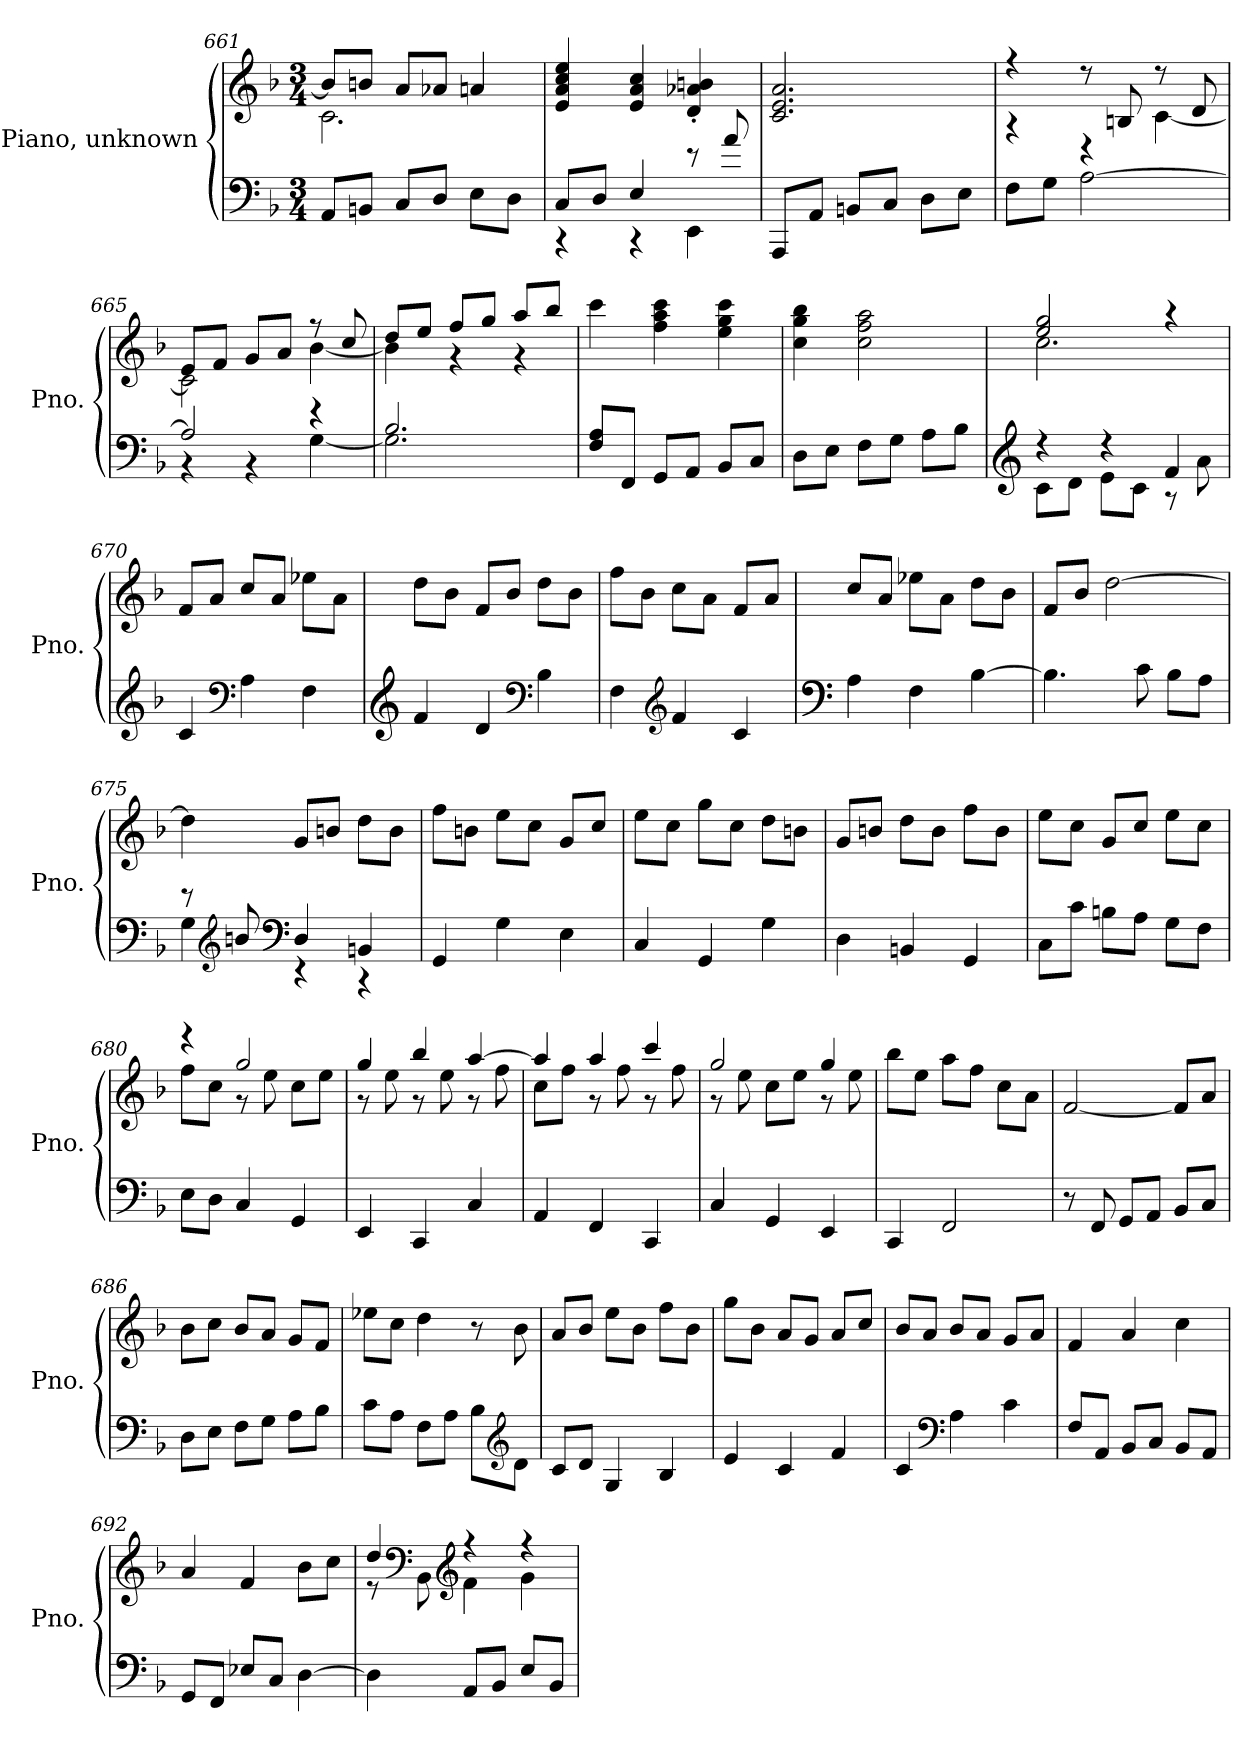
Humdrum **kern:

**kern	**kern
*part1	*part1
*staff2	*staff1
*I"Piano, unknown	*
*I'Pno.	*
!!LO:LB:g=z
*clefF4	*clefG2
*k[b-]	*k[b-]
*M3/4	*M3/4
=661	=661
*	*^
8AA/L	8b/L]	2.c\
8BBn/J	8bn/J	.
8C/L	8a/L	.
8D/J	8a-X/J	.
8E\L	4an/	.
8D\J	.	.
*	*v	*v
=662	=662
*^	*
8C/L	4r	4e/ 4a/ 4cc/ 4ee/
8D/J	.	.
4E/	4r	4e/ 4a/ 4cc/
8r	4EE\	4d/' 4a-X/' 4bn/'
8a/	.	.
*v	*v	*
=663	=663
8AAA/L	2.c/ 2.e/ 2.a/
8AA/J	.
8BBn/L	.
8C/J	.
8D\L	.
8E\J	.
=664	=664
*	*^
8F\L	4r	4r
8G\J	.	.
[2A\	8r	4r
.	8Bn/	.
.	8r	[4c\
.	8d/	.
=665	=665	=665
*^	*	*
2A/]	4r	8e/L	2c\]
.	.	8f/J	.
.	4r	8g/L	.
.	.	8a/J	.
4r	[4G\	8r	[4b-\
.	.	8cc/	.
!!LO:LB:g=z	!!
=666	=666	=666	=666
2.B-/	2.G\]	8dd/L	4b-\]
.	.	8ee/J	.
.	.	8ff/L	4r
.	.	8gg/J	.
.	.	8aa/L	4r
.	.	8bb-/J	.
*v	*v	*	*
*	*v	*v
=667	=667
8F/ 8A/L	4ccc\
8FF/J	.
8GG/L	4ff\ 4aa\ 4ccc\
8AA/J	.
8BB-/L	4ee\ 4gg\ 4ccc\
8C/J	.
=668	=668
8D\L	4cc\ 4gg\ 4bb-\
8E\J	.
8F\L	2cc\ 2ff\ 2aa\
8G\J	.
8A\L	.
8B-\J	.
=669	=669
*clefG2	*
*^	*^
4r	8c\L	2ee/ 2gg/	2.cc\
.	8d\J	.	.
4r	8e\L	.	.
.	8c\J	.	.
4f/	8r	4r	.
.	8a\	.	.
*v	*v	*	*
*	*v	*v
=670	=670
4c/	8f/L
.	8a/J
*clefF4	*
4A\	8cc/L
.	8a/J
4F\	8ee-X\L
.	8a\J
!!LO:LB:g=z
=671	=671
*clefG2	*
4f/	8dd\L
.	8b-\J
4d/	8f/L
.	8b-/J
*clefF4	*
4B-\	8dd\L
.	8b-\J
=672	=672
4F\	8ff\L
.	8b-\J
*clefG2	*
4f/	8cc\L
.	8a\J
4c/	8f/L
.	8a/J
=673	=673
*clefF4	*
4A\	8cc/L
.	8a/J
4F\	8ee-X\L
.	8a\J
[4B-\	8dd\L
.	8b-\J
=674	=674
4.B-\]	8f/L
.	8b-/J
.	[2dd\
8c\	.
8B-\L	.
8A\J	.
=675	=675
*^	*
8r	4G\	4dd\]
*clefG2	*	*
8bn/	.	.
*clefF4	*	*
4D/	4r	8g/L
.	.	8bn/J
4BBn/	4r	8dd\L
.	.	8b\J
*v	*v	*
!!LO:LB:g=z
=676	=676
4GG/	8ff\L
.	8bn\J
4G\	8ee\L
.	8cc\J
4E\	8g/L
.	8cc/J
=677	=677
4C/	8ee\L
.	8cc\J
4GG/	8gg\L
.	8cc\J
4G\	8dd\L
.	8bn\J
=678	=678
4D\	8g/L
.	8bn/J
4BBn/	8dd\L
.	8b\J
4GG/	8ff\L
.	8b\J
=679	=679
8C\L	8ee\L
8c\J	8cc\J
8Bn\L	8g/L
8A\J	8cc/J
8G\L	8ee\L
8F\J	8cc\J
=680	=680
*	*^
8E\L	4r	8ff\L
8D\J	.	8cc\J
4C/	2gg/	8r
.	.	8ee\
4GG/	.	8cc\L
.	.	8ee\J
=681	=681	=681
4EE/	4gg/	8r
.	.	8ee\
4CC/	4bb-/	8r
.	.	8ee\
4C/	[4aa/	8r
.	.	8ff\
!!LO:PB:g=z	!!
=682	=682	=682
4AA/	4aa/]	8cc\L
.	.	8ff\J
4FF/	4aa/	8r
.	.	8ff\
4CC/	4ccc/	8r
.	.	8ff\
=683	=683	=683
4C/	2gg/	8r
.	.	8ee\
4GG/	.	8cc\L
.	.	8ee\J
4EE/	4gg/	8r
.	.	8ee\
*	*v	*v
=684	=684
4CC/	8bb-\L
.	8ee\J
2FF/	8aa\L
.	8ff\J
.	8cc\L
.	8a\J
=685	=685
8r	[2f/
8FF/	.
8GG/L	.
8AA/J	.
8BB-/L	8f/L]
8C/J	8a/J
=686	=686
8D\L	8b-\L
8E\J	8cc\J
8F\L	8b-/L
8G\J	8a/J
8A\L	8g/L
8B-\J	8f/J
=687	=687
8c\L	8ee-X\L
8A\J	8cc\J
8F\L	4dd\
8A\J	.
8B-\L	8r
*clefG2	*
8d\J	8b-\
!!LO:LB:g=z
=688	=688
8c/L	8a/L
8d/J	8b-/J
4G/	8ee\L
.	8b-\J
4B-/	8ff\L
.	8b-\J
=689	=689
4e/	8gg\L
.	8b-\J
4c/	8a/L
.	8g/J
4f/	8a/L
.	8cc/J
=690	=690
4c/	8b-/L
.	8a/J
*clefF4	*
4A\	8b-/L
.	8a/J
4c\	8g/L
.	8a/J
=691	=691
8F/L	4f/
8AA/J	.
8BB-/L	4a/
8C/J	.
8BB-/L	4cc\
8AA/J	.
=692	=692
8GG/L	4a/
8FF/J	.
8E-X/L	4f/
8C/J	.
[4D\	8b-\L
.	8cc\J
=693	=693
*	*^
4D\]	4dd/	8r
*	*clefF4	*
.	.	8BB-\
*	*clefG2	*
8AA/L	4r	4f\
8BB-/J	.	.
8E/L	4r	4g\
8BB-/J	.	.
*	*v	*v
=	=
*-	*-
